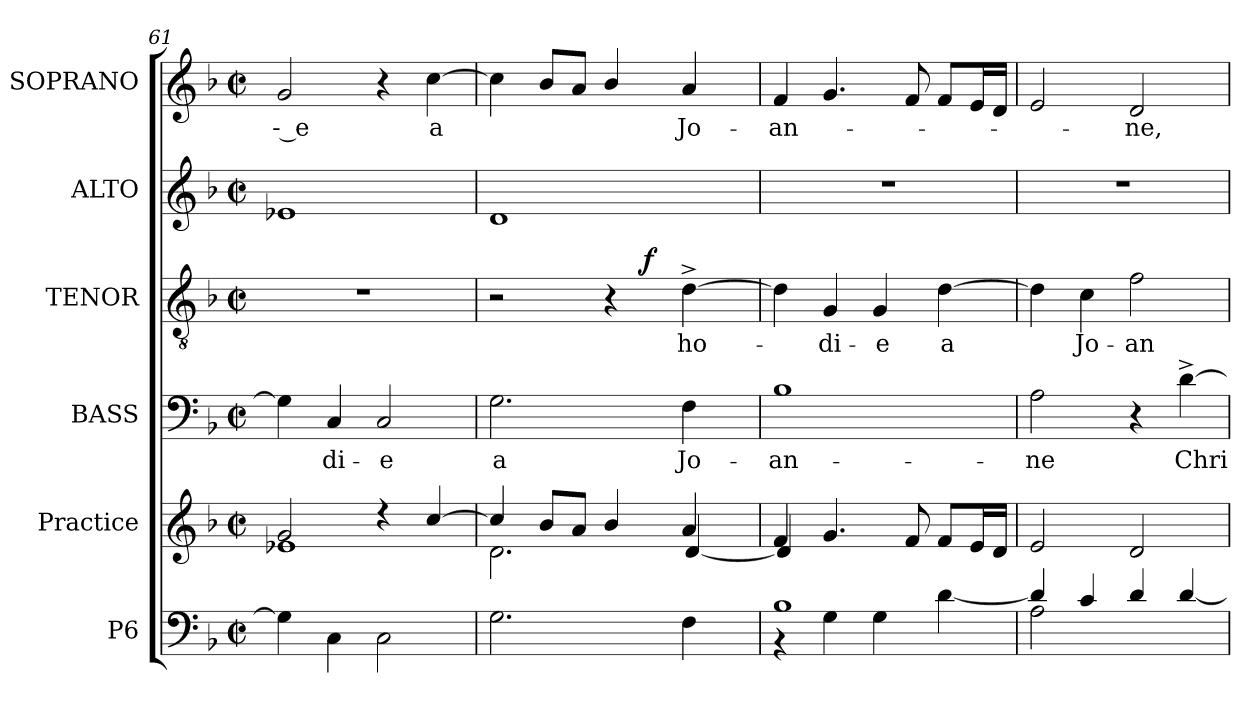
**kern	**kern	**kern	**text	**kern	**text	**dynam	**kern	**kern	**text
*part6	*part5	*part4	*part4	*part3	*part3	*part3	*part2	*part1	*part1
*staff6	*staff5	*staff4	*staff4	*staff3	*staff3	*staff3	*staff2	*staff1	*staff1
*I"P6	*I"Practice	*I"BASS	*	*I"TENOR	*	*	*I"ALTO	*I"SOPRANO	*
*	*	*I'B.	*	*I'T.	*	*	*I'A.	*I'S.	*
!!LO:LB:g=z
*clefF4	*clefG2	*clefF4	*	*clefGv2	*	*	*clefG2	*clefG2	*
*	*	*	*	*ITrd7c12	*	*	*	*	*
*k[b-]	*k[b-]	*k[b-]	*	*k[b-]	*	*	*k[b-]	*k[b-]	*
*F:	*F:	*F:	*	*F:	*	*	*F:	*F:	*
*M2/2	*M2/2	*M2/2	*	*M2/2	*	*	*M2/2	*M2/2	*
*met(c|)	*met(c|)	*met(c|)	*	*met(c|)	*	*	*met(c|)	*met(c|)	*
=61	=61	=61	=61	=61	=61	=61	=61	=61	=61
*^	*^	*	*	*	*	*	*	*	*
!	!	!	!	!	!	!	!	!	!	!	!LO:LY:b:color=#000000
1ryy	4Gi\]	2gi/	1e-Xi	4Gi\]	.	1r	.	.	1e-Xi	2gi/	-- e
!	!	!	!	!	!LO:LY:b:color=#000000	!	!	!	!	!	!
.	4Ci\	.	.	4Ci/	-di-	.	.	.	.	.	.
!	!	!	!	!	!LO:LY:b:color=#000000	!	!	!	!	!	!
.	2Ci\	4r	.	2Ci/	-e	.	.	.	.	4r	.
!	!	!	!	!	!	!	!	!	!	!	!LO:LY:b:color=#000000
.	.	[4cci/	.	.	.	.	.	.	.	[4cci\	a
*v	*v	*	*	*	*	*	*	*	*	*	*
=62	=62	=62	=62	=62	=62	=62	=62	=62	=62	=62
!	!	!	!	!LO:LY:b:color=#000000	!	!	!	!	!	!
*	*	*	*	*	*^	*	*	*	*	*
2.Gi\	4cci/]	2.di\	2.Gi\	a	2r	2ryy	.	.	1di	4cci\]	.
.	8b-i/L	.	.	.	.	.	.	.	.	8b-i/L	.
.	8ai/J	.	.	.	.	.	.	.	.	8ai/J	.
.	4b-i/	.	.	.	4r	16ryy	.	.	.	4b-i/	.
.	.	.	.	.	.	64ryy	.	.	.	.	.
.	.	.	.	.	.	128ryy	.	.	.	.	.
.	.	.	.	.	.	512.ryy	.	.	.	.	.
.	.	.	.	.	.	4ryy	.	f	.	.	.
!	!	!	!	!LO:LY:b:color=#000000	!	!	!	!	!	!	!
!	!	!	!	!	!	!	!LO:LY:b:color=#000000	!	!	!	!
!	!	!	!	!	!	!	!	!	!	!	!LO:LY:b:color=#000000
4Fi\	4ai/	[4di/	4Fi\	Jo-	[4D^i\	.	ho-	.	.	4ai/	Jo-
.	.	.	.	.	.	8ryy	.	.	.	.	.
.	.	.	.	.	.	32ryy	.	.	.	.	.
.	.	.	.	.	.	256ryy	.	.	.	.	.
.	.	.	.	.	.	1024ryy	.	.	.	.	.
*	*	*	*	*	*v	*v	*	*	*	*	*
=63	=63	=63	=63	=63	=63	=63	=63	=63	=63	=63
*^	*	*	*	*	*	*	*	*	*	*
*	*	*	*	*	*	*^	*	*	*	*	*
!	!	!	!	!	!LO:LY:b:color=#000000	!	!	!	!	!	!	!
*	*	*	*	*	*	*v	*v	*	*	*	*	*
*	*	*	*	*	*	*^	*	*	*	*	*
!	!	!	!	!	!	!	!	!	!	!	!	!LO:LY:b:color=#000000
*	*	*	*	*	*	*v	*v	*	*	*	*	*
1B-i	4r	4fi/	4di/]	1B-i	-an-	4Di\]	.	.	1r	4fi/	-an-
!	!	!	!	!	!	!	!LO:LY:b:color=#000000	!	!	!	!
.	4Gi\	4.gi/	4ryy	.	.	4GGi/	-di-	.	.	4.gi/	.
!	!	!	!	!	!	!	!LO:LY:b:color=#000000	!	!	!	!
.	4Gi\	.	2ryy	.	.	4GGi/	-e	.	.	.	.
.	.	8fi/	.	.	.	.	.	.	.	8fi/	.
!	!	!	!	!	!	!	!LO:LY:b:color=#000000	!	!	!	!
.	[4di\	8fi/L	.	.	.	[4Di\	a	.	.	8fi/L	.
.	.	16ei/L	.	.	.	.	.	.	.	16ei/L	.
.	.	16di/JJ	.	.	.	.	.	.	.	16di/JJ	.
*	*	*v	*v	*	*	*	*	*	*	*	*
=64	=64	=64	=64	=64	=64	=64	=64	=64	=64	=64
!	!	!	!	!LO:LY:b:color=#000000	!	!	!	!	!	!
2Ai\	4di/]	2ei/	2Ai\	-ne	4Di\]	.	.	1r	2ei/	.
!	!	!	!	!	!	!LO:LY:b:color=#000000	!	!	!	!
.	4ci/	.	.	.	4Ci\	Jo-	.	.	.	.
!	!	!	!	!	!	!LO:LY:b:color=#000000	!	!	!	!
!	!	!	!	!	!	!	!	!	!	!LO:LY:b:color=#000000
2ryy	4di/	2di/	4r	.	2Fi\	-an-	.	.	2di/	-ne,
!	!	!	!	!LO:LY:b:color=#000000	!	!	!	!	!	!
.	[4di/	.	[4d^i\	Chri-	.	.	.	.	.	.
*v	*v	*	*	*	*	*	*	*	*	*
=	=	=	=	=	=	=	=	=	=
*-	*-	*-	*-	*-	*-	*-	*-	*-	*-
